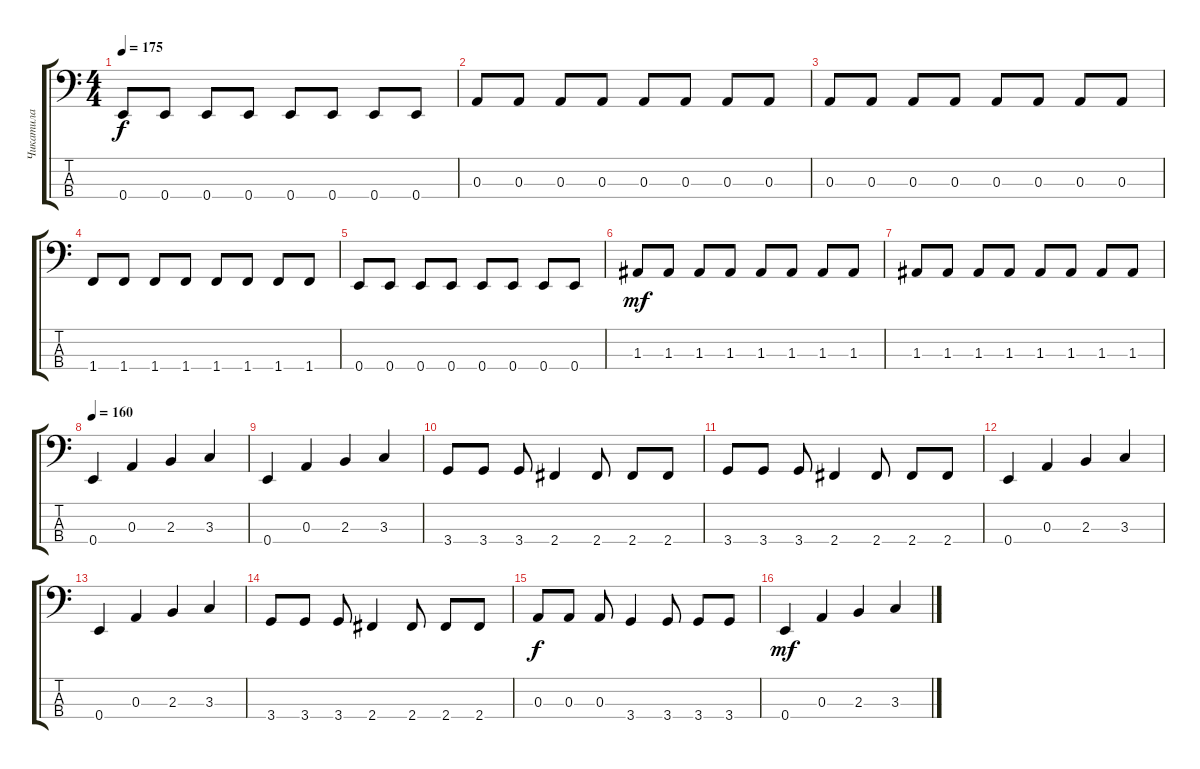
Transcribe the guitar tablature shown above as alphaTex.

\track ("Чикатила" "Чикатила") {instrument electricbasspick}
\staff {score tabs}
\tuning (G2 D2 A1 E1) {hide}
\ts (4 4)
\tempo 175
\clef f4
\ks c
0.4.8{dy f} 0.4.8 0.4.8 0.4.8 0.4.8 0.4.8 0.4.8 0.4.8 |
0.3.8 0.3.8 0.3.8 0.3.8 0.3.8 0.3.8 0.3.8 0.3.8 |
0.3.8 0.3.8 0.3.8 0.3.8 0.3.8 0.3.8 0.3.8 0.3.8 |
1.4.8 1.4.8 1.4.8 1.4.8 1.4.8 1.4.8 1.4.8 1.4.8 |
0.4.8 0.4.8 0.4.8 0.4.8 0.4.8 0.4.8 0.4.8 0.4.8 |
1.3.8{dy mf} 1.3.8 1.3.8 1.3.8 1.3.8 1.3.8 1.3.8 1.3.8 |
1.3.8 1.3.8 1.3.8 1.3.8 1.3.8 1.3.8 1.3.8 1.3.8 |
\tempo 160
0.4.4{volume 10 balance 5} 0.3.4 2.3.4 3.3.4 |
0.4.4 0.3.4 2.3.4 3.3.4 |
3.4.8 3.4.8 3.4.8 2.4.4 2.4.8 2.4.8 2.4.8 |
3.4.8 3.4.8 3.4.8 2.4.4 2.4.8 2.4.8 2.4.8 |
0.4.4 0.3.4 2.3.4 3.3.4 |
0.4.4 0.3.4 2.3.4 3.3.4 |
3.4.8 3.4.8 3.4.8 2.4.4 2.4.8 2.4.8 2.4.8 |
0.3.8{dy f} 0.3.8 0.3.8 3.4.4 3.4.8 3.4.8 3.4.8 |
0.4.4{dy mf} 0.3.4 2.3.4 3.3.4
